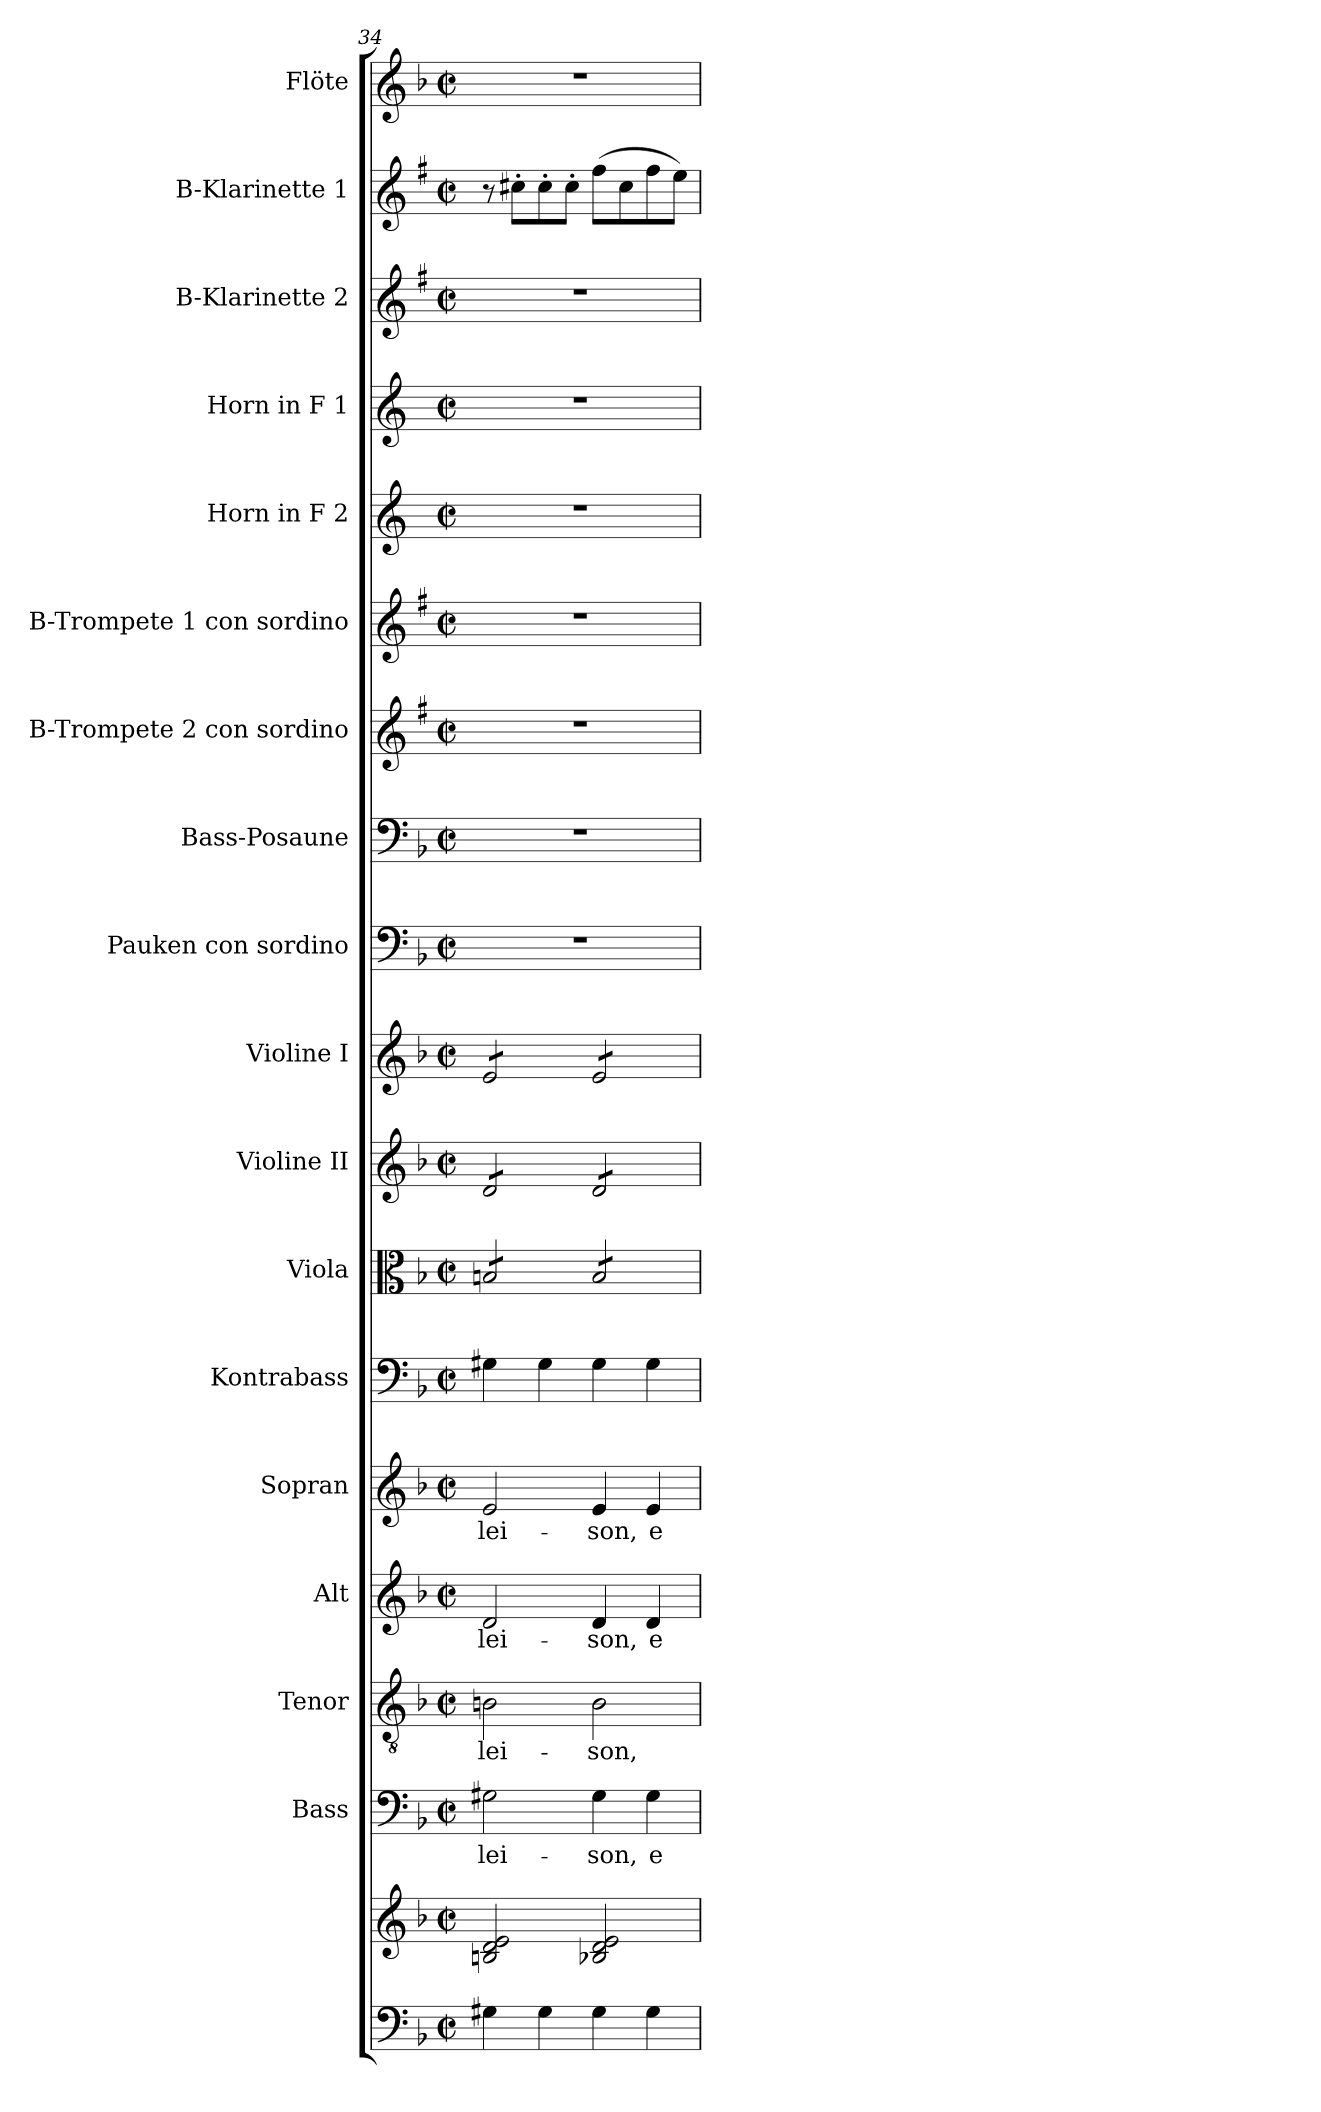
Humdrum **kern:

**kern	**kern	**kern	**text	**kern	**text	**kern	**text	**kern	**text	**kern	**kern	**kern	**kern	**kern	**kern	**kern	**kern	**kern	**kern	**kern	**kern	**kern
*part18	*part18	*part17	*part17	*part16	*part16	*part15	*part15	*part14	*part14	*part13	*part12	*part11	*part10	*part9	*part8	*part7	*part6	*part5	*part4	*part3	*part2	*part1
*staff19	*staff18	*staff17	*staff17	*staff16	*staff16	*staff15	*staff15	*staff14	*staff14	*staff13	*staff12	*staff11	*staff10	*staff9	*staff8	*staff7	*staff6	*staff5	*staff4	*staff3	*staff2	*staff1
*	*	*I"Bass	*	*I"Tenor	*	*I"Alt	*	*I"Sopran	*	*I"Kontrabass	*I"Viola	*I"Violine II	*I"Violine I	*I"Pauken con sordino	*I"Bass-Posaune	*I"B-Trompete 2 con sordino	*I"B-Trompete 1 con sordino	*I"Horn in F 2	*I"Horn in F 1	*I"B-Klarinette 2	*I"B-Klarinette 1	*I"Flöte
*	*	*I'B.	*	*I'T.	*	*I'A.	*	*I'S.	*	*I'Kb.	*I'Vla.	*I'Vl. II	*I'Vl. I	*I'Pk.	*I'B. Pos.	*I'B Trp. 2	*I'B Trp. 1	*	*	*I'B Kl. 2	*I'B Kl. 1	*I'Fl.
*clefF4	*clefG2	*clefF4	*	*clefGv2	*	*clefG2	*	*clefG2	*	*clefF4	*clefC3	*clefG2	*clefG2	*clefF4	*clefF4	*clefG2	*clefG2	*clefG2	*clefG2	*clefG2	*clefG2	*clefG2
*	*	*	*	*	*	*	*	*	*	*ITrd7c12	*	*	*	*	*	*ITrd1c2	*ITrd1c2	*ITrd4c7	*ITrd4c7	*ITrd1c2	*ITrd1c2	*
*k[b-]	*k[b-]	*k[b-]	*	*k[b-]	*	*k[b-]	*	*k[b-]	*	*k[b-]	*k[b-]	*k[b-]	*k[b-]	*k[b-]	*k[b-]	*k[b-]	*k[b-]	*k[b-]	*k[b-]	*k[b-]	*k[b-]	*k[b-]
*F:	*F:	*F:	*	*F:	*	*F:	*	*F:	*	*F:	*F:	*F:	*F:	*F:	*F:	*F:	*F:	*F:	*F:	*F:	*F:	*F:
*M2/2	*M2/2	*M2/2	*	*M2/2	*	*M2/2	*	*M2/2	*	*M2/2	*M2/2	*M2/2	*M2/2	*M2/2	*M2/2	*M2/2	*M2/2	*M2/2	*M2/2	*M2/2	*M2/2	*M2/2
*met(c|)	*met(c|)	*met(c|)	*	*met(c|)	*	*met(c|)	*	*met(c|)	*	*met(c|)	*met(c|)	*met(c|)	*met(c|)	*met(c|)	*met(c|)	*met(c|)	*met(c|)	*met(c|)	*met(c|)	*met(c|)	*met(c|)	*met(c|)
=34	=34	=34	=34	=34	=34	=34	=34	=34	=34	=34	=34	=34	=34	=34	=34	=34	=34	=34	=34	=34	=34	=34
!	!	!	!LO:LY:b	!	!LO:LY:b	!	!LO:LY:b	!	!LO:LY:b	!	!	!	!	!	!	!	!	!	!	!	!	!
*	*	*	*	*	*	*	*	*	*	*	*tremolo	*	*	*	*	*	*	*	*	*	*	*
*	*	*	*	*	*	*	*	*	*	*	*	*tremolo	*	*	*	*	*	*	*	*	*	*
*	*	*	*	*	*	*	*	*	*	*	*	*	*tremolo	*	*	*	*	*	*	*	*	*
4G#X\	2Bn/ 2d/ 2e/	2G#X\	-lei-	2Bn\	-lei-	2d/	-lei-	2e/	-lei-	4GG#X\	8Bn/L	8d/L	8e/L	1r	1r	1r	1r	1r	1r	1r	8r	1r
.	.	.	.	.	.	.	.	.	.	.	8Bn/	8d/	8e/	.	.	.	.	.	.	.	8bn'>\L	.
4G#\	.	.	.	.	.	.	.	.	.	4GG#\	8Bn/	8d/	8e/	.	.	.	.	.	.	.	8b'>\	.
.	.	.	.	.	.	.	.	.	.	.	8Bn/J	8d/J	8e/J	.	.	.	.	.	.	.	8b'>\J	.
!	!	!	!LO:LY:b	!	!LO:LY:b	!	!LO:LY:b	!	!LO:LY:b	!	!	!	!	!	!	!	!	!	!	!	!	!
4G#\	2B-X/ 2d/ 2e/	4G#\	-son,	2B\	-son,	4d/	-son,	4e/	-son,	4GG#\	8B/L	8d/L	8e/L	.	.	.	.	.	.	.	(>8ee\L	.
.	.	.	.	.	.	.	.	.	.	.	8B/	8d/	8e/	.	.	.	.	.	.	.	8b\	.
!	!	!	!LO:LY:b	!	!	!	!LO:LY:b	!	!LO:LY:b	!	!	!	!	!	!	!	!	!	!	!	!	!
4G#\	.	4G#\	e-	.	.	4d/	e-	4e/	e-	4GG#\	8B/	8d/	8e/	.	.	.	.	.	.	.	8ee\	.
.	.	.	.	.	.	.	.	.	.	.	8B/J	8d/J	8e/J	.	.	.	.	.	.	.	8dd\J)	.
*	*	*	*	*	*	*	*	*	*	*	*	*	*Xtremolo	*	*	*	*	*	*	*	*	*
*	*	*	*	*	*	*	*	*	*	*	*	*Xtremolo	*	*	*	*	*	*	*	*	*	*
*	*	*	*	*	*	*	*	*	*	*	*Xtremolo	*	*	*	*	*	*	*	*	*	*	*
=	=	=	=	=	=	=	=	=	=	=	=	=	=	=	=	=	=	=	=	=	=	=
*-	*-	*-	*-	*-	*-	*-	*-	*-	*-	*-	*-	*-	*-	*-	*-	*-	*-	*-	*-	*-	*-	*-
